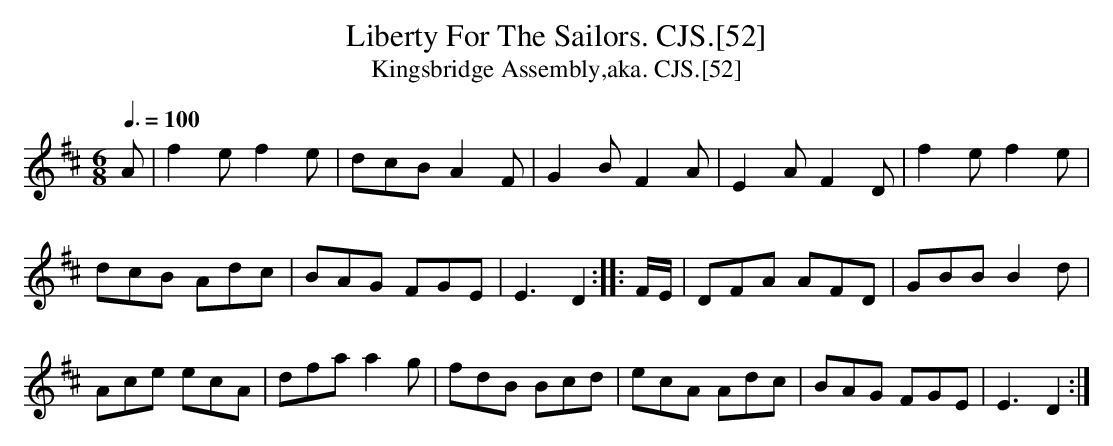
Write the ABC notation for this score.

X:1
T:Liberty For The Sailors. CJS.[52]
T:Kingsbridge Assembly,aka. CJS.[52]
M:6/8
L:1/8
Q:3/8=100
K:D
A|f2ef2e|dcB A2F|G2B F2A|E2A F2D|f2ef2e|
dcB Adc|BAG FGE|E3D2::F/E/|DFA AFD|GBB B2d|
Ace ecA|dfa a2g|fdB Bcd|ecA Adc|BAG FGE| E3D2:|
